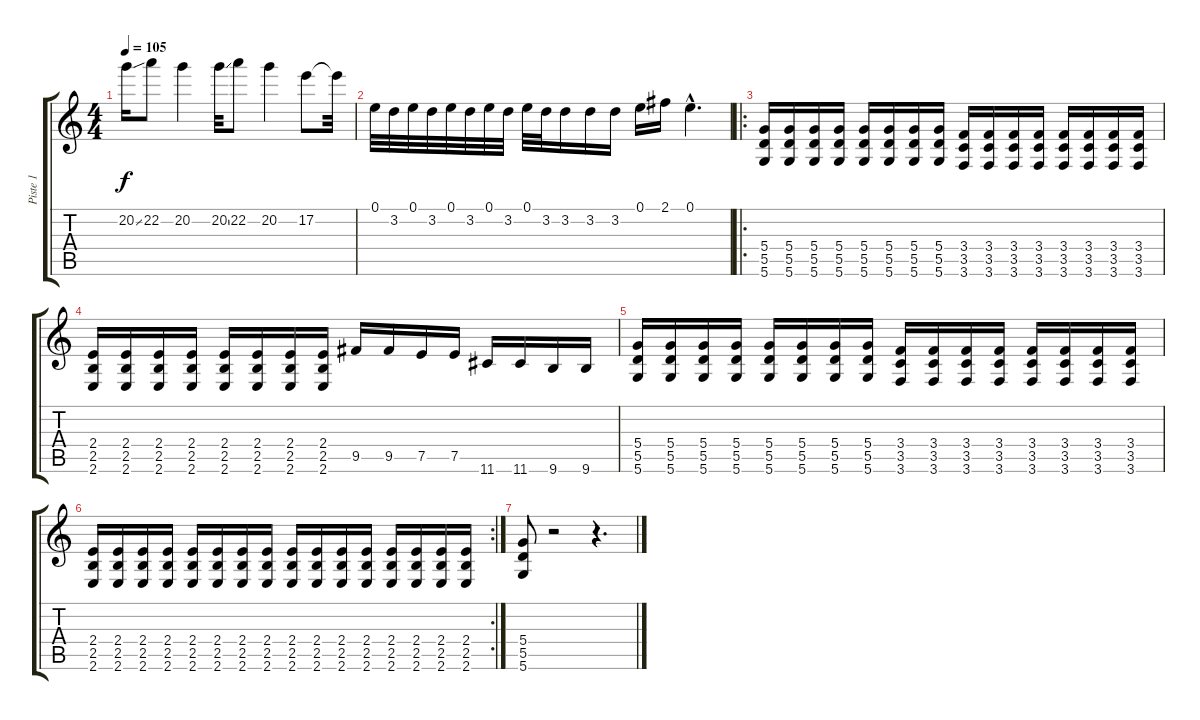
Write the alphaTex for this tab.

\track ("Piste 1" "Piste 1") {instrument distortionguitar}
\staff {score tabs}
\tuning (E4 B3 G3 D3 A2 D2) {hide}
\ts (4 4)
\tempo 105
\clef g2
\ks c
20.2{ss}.16{dy f} 22.2.8 20.2.4 20.2{ss}.32 22.2.8 20.2.4 17.2.8 17.2{t}.32 |
0.1.32 3.2.32 0.1.32 3.2.32 0.1.32 3.2.32 0.1.32 3.2.32 0.1.32 3.2.32 3.2.16 3.2.16 3.2.16 0.1.16 2.1.16 0.1{hac}.4{d} |
\ro
(5.4 5.5 5.6).16 (5.4 5.5 5.6).16 (5.4 5.5 5.6).16 (5.4 5.5 5.6).16 (5.4 5.5 5.6).16 (5.4 5.5 5.6).16 (5.4 5.5 5.6).16 (5.4 5.5 5.6).16 (3.4 3.5 3.6).16 (3.4 3.5 3.6).16 (3.4 3.5 3.6).16 (3.4 3.5 3.6).16 (3.4 3.5 3.6).16 (3.4 3.5 3.6).16 (3.4 3.5 3.6).16 (3.4 3.5 3.6).16 |
(2.4 2.5 2.6).16 (2.4 2.5 2.6).16 (2.4 2.5 2.6).16 (2.4 2.5 2.6).16 (2.4 2.5 2.6).16 (2.4 2.5 2.6).16 (2.4 2.5 2.6).16 (2.4 2.5 2.6).16 9.5.16 9.5.16 7.5.16 7.5.16 11.6.16 11.6.16 9.6.16 9.6.16 |
(5.4 5.5 5.6).16 (5.4 5.5 5.6).16 (5.4 5.5 5.6).16 (5.4 5.5 5.6).16 (5.4 5.5 5.6).16 (5.4 5.5 5.6).16 (5.4 5.5 5.6).16 (5.4 5.5 5.6).16 (3.4 3.5 3.6).16 (3.4 3.5 3.6).16 (3.4 3.5 3.6).16 (3.4 3.5 3.6).16 (3.4 3.5 3.6).16 (3.4 3.5 3.6).16 (3.4 3.5 3.6).16 (3.4 3.5 3.6).16 |
\rc 2
(2.4 2.5 2.6).16 (2.4 2.5 2.6).16 (2.4 2.5 2.6).16 (2.4 2.5 2.6).16 (2.4 2.5 2.6).16 (2.4 2.5 2.6).16 (2.4 2.5 2.6).16 (2.4 2.5 2.6).16 (2.4 2.5 2.6).16 (2.4 2.5 2.6).16 (2.4 2.5 2.6).16 (2.4 2.5 2.6).16 (2.4 2.5 2.6).16 (2.4 2.5 2.6).16 (2.4 2.5 2.6).16 (2.4 2.5 2.6).16 |
(5.4 5.5 5.6).8 r.2 r.4{d}
